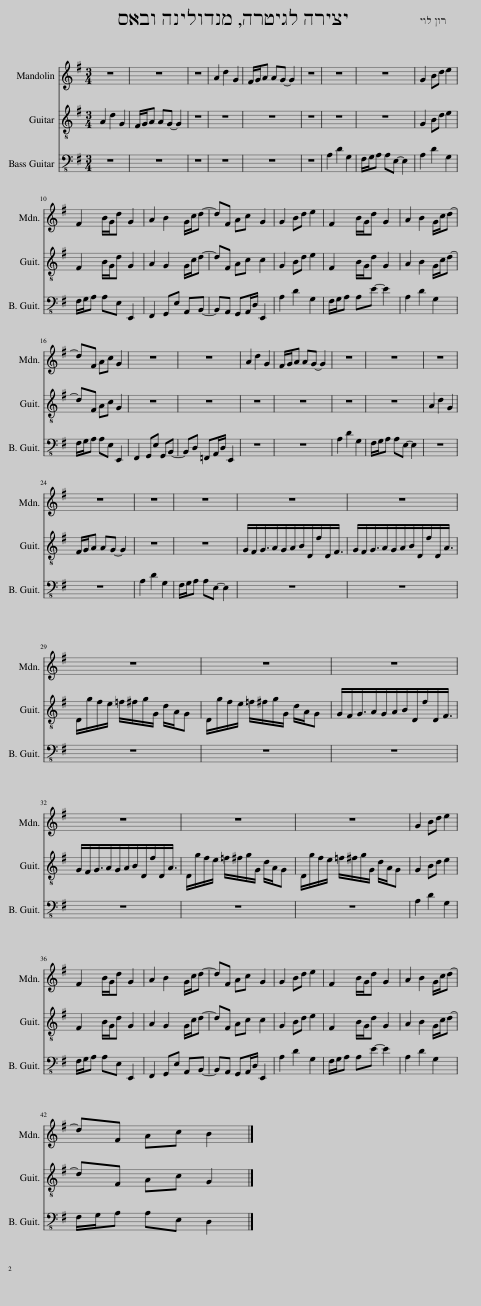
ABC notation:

X:1
%%score 1 2 3
L:1/8
M:3/4
I:linebreak $
K:G
V:1 treble
V:2 treble-8
V:3 bass-8
V:1
 z6 | z6 | z6 | A2 d2 G2 | F/G/A AG- G2 | %5
 z6 | z6 | z6 | G2 Bd e2 |$ F2 B/G/d G2 | %10
 A2 B2 G/c/d- | dF Ac G2 | G2 Bd e2 | F2 B/G/d G2 | A2 B2 G/c/d- |$ %15
 dF Ac G2 | z6 | z6 | A2 d2 G2 | F/G/A AG- G2 | %20
 z6 | z6 | z6 |$ z6 | z6 | %25
 z6 | z6 | z6 |$ z6 | z6 | %30
 z6 |$ z6 | z6 | z6 | G2 Bd e2 |$ %35
 F2 B/G/d G2 | A2 B2 G/c/d- | dF Ac G2 | G2 Bd e2 | F2 B/G/d G2 | %40
 A2 B2 G/c/d- |$ dF Ac B2 |] %42
V:2
 A2 d2 G2 | F/G/A AG- G2 | z6 | z6 | z6 | %5
 z6 | z6 | z6 | G2 Bd e2 |$ F2 B/G/d G2 | %10
 A2 G2 G/c/d- | dF Ac c2 | G2 Bd e2 | F2 B/G/d G2 | A2 B2 G/c/d- |$ %15
 dF Ac G2 | z6 | z6 | z6 | z6 | %20
 z6 | z6 | A2 d2 G2 |$ F/G/A AG- G2 | z6 | %25
 z6 | G/F/G3/4A/G/A/B/D/f/D/F3/4 | G/F/G3/4A/G/A/B/D/f/D/A3/4 |$ D/g/f/e/ =f/^f/g/G/ d/A/G | D/g/f/e/ =f/^f/g/G/ d/A/G | %30
 G/F/G3/4A/G/A/B/D/f/D/F3/4 |$ G/F/G3/4A/G/A/B/D/f/D/A3/4 | D/g/f/e/ =f/^f/g/G/ d/A/G | D/g/f/e/ =f/^f/g/G/ d/A/G | G2 Bd e2 |$ %35
 F2 B/G/d G2 | A2 G2 G/c/d- | dF Ac c2 | G2 Bd e2 | F2 B/G/d G2 | %40
 A2 B2 G/c/d- |$ dF Ac G2 |] %42
V:3
 z6 | z6 | z6 | z6 | z6 | %5
 z6 | A,2 D2 G,2 | F,/G,/A, A,E,- E,2 | A,2 D2 G,2 |$ F,/G,/A, A,E, E,,2 | %10
 F,,2 G,,E, A,,B,,- | B,,A,, G,,A,,/D,/ E,,2 | A,2 D2 G,2 | F,/G,/A, A,E- E2 | A,2 D2 G,2 |$ %15
 F,/G,/A, A,E, E,,2 | F,,2 G,,E, G,,B,,- | B,,D, =F,,A,,/D,/ E,,2 | z6 | z6 | %20
 A,2 D2 G,2 | F,/G,/A, A,E,- E,2 | z6 |$ z6 | A,2 D2 G,2 | %25
 F,/G,/A, A,E,- E,2 | z6 | z6 |$ z6 | z6 | %30
 z6 |$ z6 | z6 | z6 | A,2 D2 G,2 |$ %35
 F,/G,/A, A,E, E,,2 | F,,2 G,,E, A,,B,,- | B,,A,, G,,A,,/D,/ E,,2 | A,2 D2 G,2 | F,/G,/A, A,E- E2 | %40
 A,2 D2 G,2 |$ F,/G,/A, A,E, D,2 |] %42
